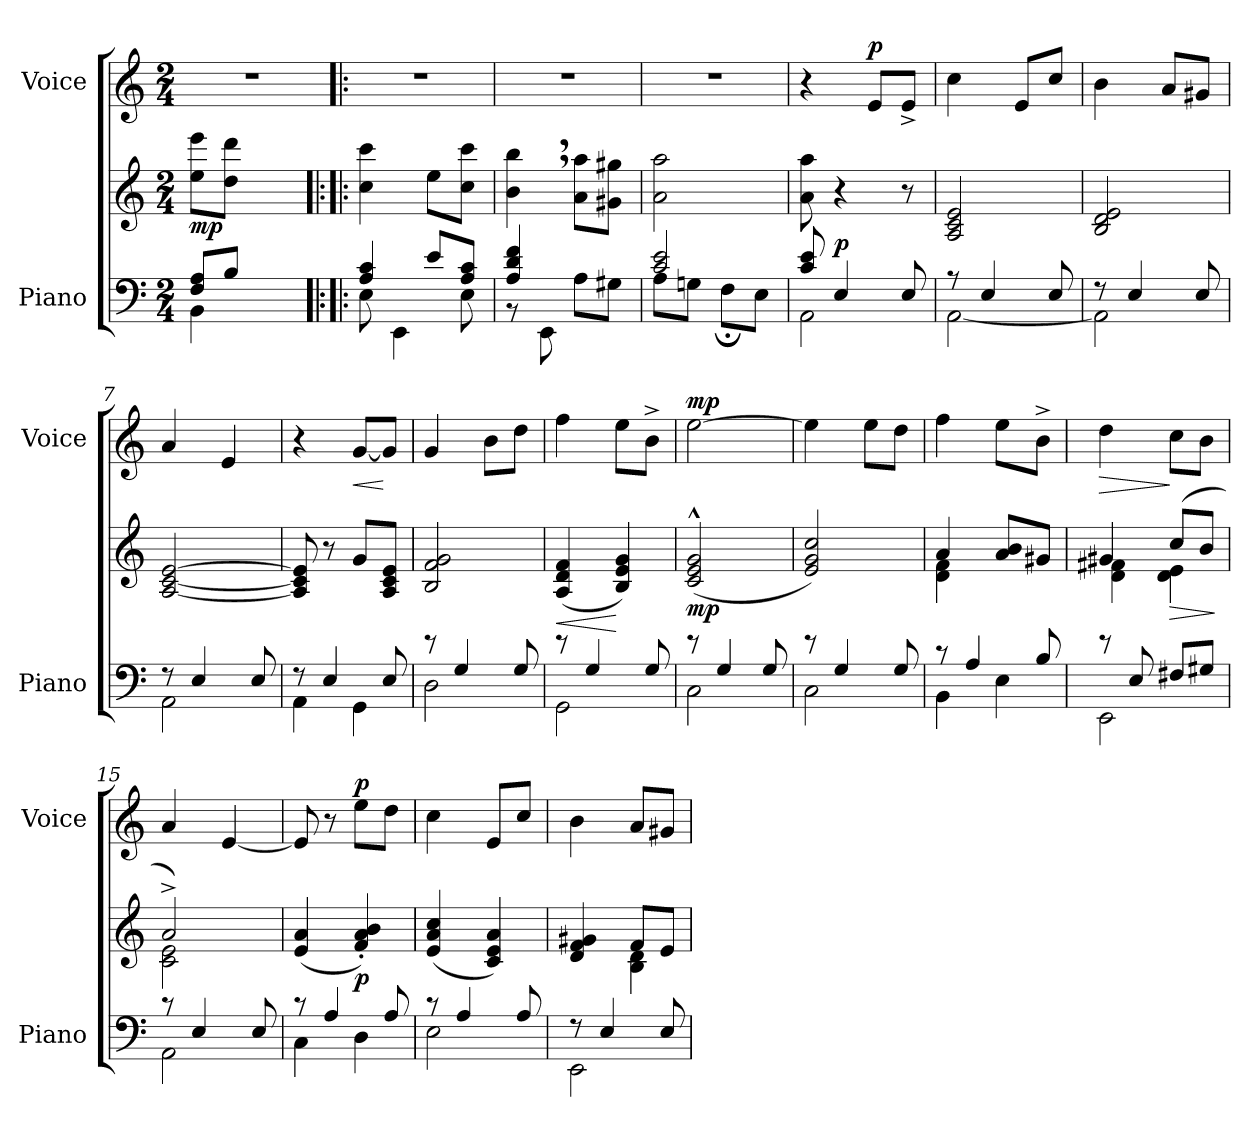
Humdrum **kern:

**kern	**kern	**dynam	**kern	**dynam
*part2	*part2	*part2	*part1	*part1
*staff3	*staff2	*staff2/3	*staff1	*staff1
*I"Piano	*	*	*I"Voice	*
*I'Piano	*	*	*I'Voice	*
*clefF4	*clefG2	*	*clefG2	*
*M2/4	*M2/4	*	*M2/4	*
=	=	=	=	=
*^	*	*	*	*
!	!	!	!LO:DY:b	!	!
8F/ 8A/L	4BB\	8ee\ 8eee\L	mp	2r	.
8B/J	.	8dd\ 8ddd\J	.	.	.
4ryy	4ryy	4ryy	.	.	.
=1!|:	=1!|:	=1!|:	=1	=1	=1
4A/ 4c/	8E\	4cc\ 4ccc\	.	2r	.
.	4EE\	.	.	.	.
8e/L	.	8ee\L	.	.	.
8A/ 8c/J	8E\	8cc\ 8ccc\J	.	.	.
=2	=2	=2	=2	=2	=2
4A/ 4d/ 4f/	8rBB	4b\,> 4bb\,>	.	2r	.
.	8EE\	.	.	.	.
4ryy	8A\L	8a\ 8aa\L	.	.	.
.	8G#X\J	8g#X\ 8gg#X\J	.	.	.
=3	=3	=3	=3	=3	=3
2c/ 2e/	8A\L	2a\ 2aa\	.	2r	.
.	8Gn\J	.	.	.	.
.	8F;<\L	.	.	.	.
.	8E\J	.	.	.	.
!!LO:LB:g=z
=4	=4	=4	=4	=4	=4
8c/ 8e/	2AA\	8a\ 8aa\	.	4r	.
!	!	!	!LO:DY:a=2	!	!
4E/	.	4r	p	.	.
!	!	!	!	!	!LO:DY:a
.	.	.	.	8e/L	p
8E/	.	8r	.	8e^</J	.
=5	=5	=5	=5	=5	=5
8rG	[<2AA\	2A/ 2c/ 2e/	.	4cc\	.
4E/	.	.	.	.	.
.	.	.	.	8e/L	.
8E/	.	.	.	8cc/J	.
=6	=6	=6	=6	=6	=6
8rF	2AA\]	2B/ 2d/ 2e/	.	4b\	.
4E/	.	.	.	.	.
.	.	.	.	8a/L	.
8E/	.	.	.	8g#X/J	.
=7	=7	=7	=7	=7	=7
8rF	2AA\	[<2A/ [<2c/ [>2e/	.	4a/	.
4E/	.	.	.	.	.
.	.	.	.	4e/	.
8E/	.	.	.	.	.
=8	=8	=8	=8	=8	=8
8rF	4AA\	8A/] 8c/] 8e/]	.	4r	.
4E/	.	8r	.	.	.
!	!	!	!	!	!LO:HP:b
.	4GG\	8g/L	.	[>8g/L	<
8E/	.	8A/ 8c/ 8e/J	.	8g/J]	[
!!LO:LB:g=z
=9	=9	=9	=9	=9	=9
8rd	2D\	2B/ 2f/ 2g/	.	4g/	.
4G/	.	.	.	.	.
.	.	.	.	8b\L	.
8G/	.	.	.	8dd\J	.
=10	=10	=10	=10	=10	=10
!	!	!	!LO:HP:b	!	!
8rd	2GG\	(<4A/ 4d/ 4f/	<	4ff\	.
4G/	.	.	.	.	.
.	.	4B/ 4e/ 4g/)	[	8ee\L	.
8G/	.	.	.	8b^<\J	.
=11	=11	=11	=11	=11	=11
!	!	!	!LO:DY:b	!	!LO:DY:a
8rd	2C\	(<2c/^^> 2e/^^> 2g/^^>	mp	[>2ee\	mp
4G/	.	.	.	.	.
8G/	.	.	.	.	.
=12	=12	=12	=12	=12	=12
8rd	2C\	2e/ 2g/ 2cc/)	.	4ee\]	.
4G/	.	.	.	.	.
.	.	.	.	8ee\L	.
8G/	.	.	.	8dd\J	.
=13	=13	=13	=13	=13	=13
*	*	*^	*	*	*
8rc	4BB\	4a/	4d\ 4f\	.	4ff\	.
4A/	.	.	.	.	.	.
.	4E\	8a/ 8b/L	4ryy	.	8ee\L	.
8B/	.	8g#X/J	.	.	8b^<\J	.
!!LO:PB:g=z
=14	=14	=14	=14	=14	=14	=14
!	!	!	!	!	!	!LO:HP:b
8rd	2EE\	4g#X/	4d\ 4f#X\	.	4dd\	>
8E/	.	.	.	.	.	.
!	!	!	!	!LO:HP:b	!	!
8F#X/L	.	(>8cc/L	4d\ 4e\	>	8cc\L	]
8G#X/J	.	8b/J	.	.	8b\J	.
*v	*v	*	*	*	*	*
*	*v	*v	*	*	*
.	.	]	.	.
=15	=15	=15	=15	=15
*^	*^	*	*	*
8rc	2AA\	2a^>/)	2c\ 2e\	.	4a/	.
4E/	.	.	.	.	.	.
.	.	.	.	.	[<4e/	.
8E/	.	.	.	.	.	.
*	*	*v	*v	*	*	*
=16	=16	=16	=16	=16	=16
8rc	4C\	(<4e/ 4a/	.	8e/]	.
4A/	.	.	.	8r	.
!	!	!	!LO:DY:b	!	!LO:DY:a
.	4D\	4f/'> 4a/'> 4b/'>)	p	8ee\L	p
8A/	.	.	.	8dd\J	.
=17	=17	=17	=17	=17	=17
8rc	2E\	(<4e/ 4a/ 4cc/	.	4cc\	.
4A/	.	.	.	.	.
.	.	4c/ 4e/ 4a/)	.	8e/L	.
8A/	.	.	.	8cc/J	.
=18	=18	=18	=18	=18	=18
*	*	*^	*	*	*
8rF	2EE\	4d/ 4f/ 4g#X/	4ryy	.	4b\	.
4E/	.	.	.	.	.	.
.	.	8f/L	4B\ 4d\	.	8a/L	.
8E/	.	8e/J	.	.	8g#X/J	.
*v	*v	*	*	*	*	*
*	*v	*v	*	*	*
=	=	=	=	=
*-	*-	*-	*-	*-
